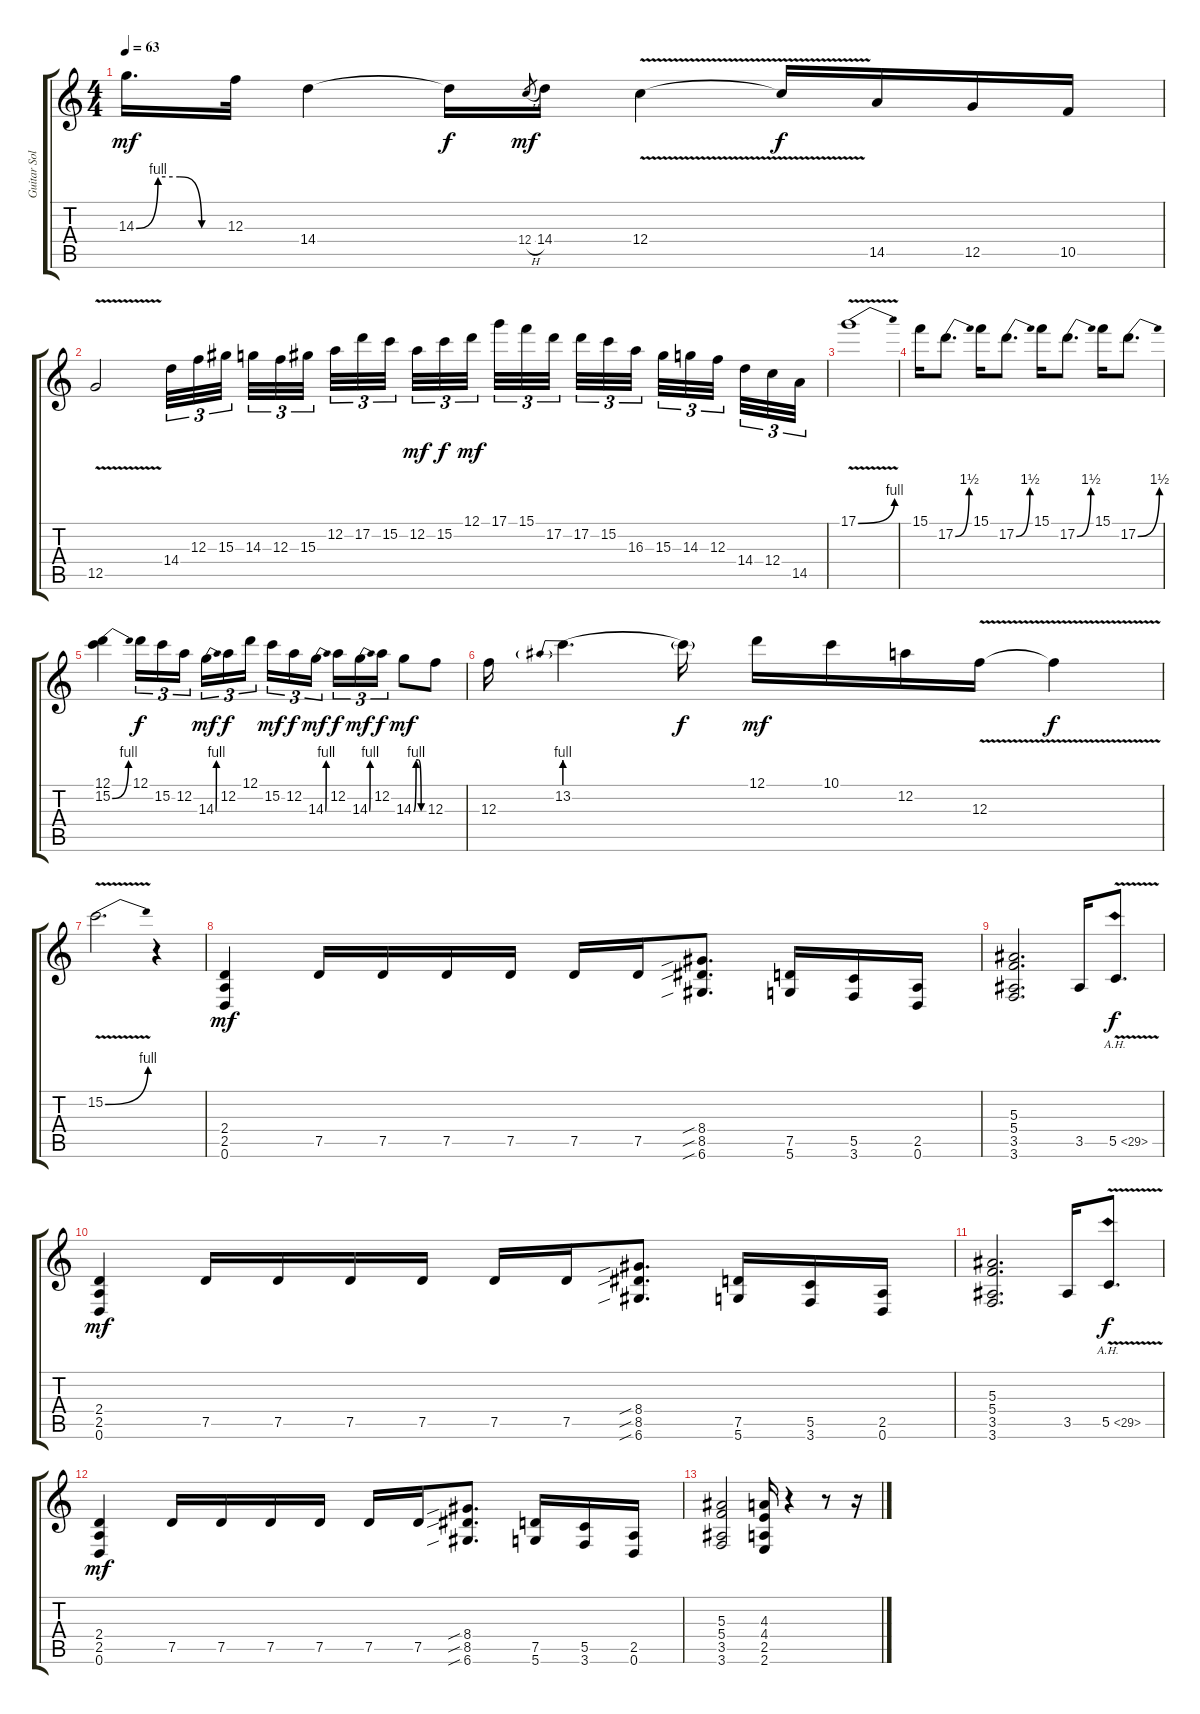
\track ("Guitar Solo" "Guitar Sol") {instrument distortionguitar}
\staff {score tabs}
\tuning (D4 A3 F3 C3 G2 D2) {hide}
\ts (4 4)
\tempo 63
\clef g2
\ks c
14.3{be (custom 0 0 15 4 30 4 45 0 60 0)}.16{d dy mf} 12.3.32 14.4.4 14.4{t}.16{dy f} 12.4{h}.8{gr dy mf} 14.4.16 12.4{v}.4 12.4{t}.16{dy f} 14.5.16 12.5.16 10.5.16 |
12.5{v}.2 14.4.32{tu (3 2)} 12.3.32{tu (3 2)} 15.3.32{tu (3 2) beam splitsecondary} 14.3.32{tu (3 2)} 12.3.32{tu (3 2)} 15.3.32{tu (3 2) beam splitsecondary} 12.2.32{tu (3 2)} 17.2.32{tu (3 2)} 15.2.32{tu (3 2) beam splitsecondary} 12.2.32{tu (3 2) dy mf} 15.2.32{tu (3 2) dy f} 12.1.32{tu (3 2) dy mf} 17.1.32{tu (3 2)} 15.1.32{tu (3 2)} 17.2.32{tu (3 2) beam splitsecondary} 17.2.32{tu (3 2)} 15.2.32{tu (3 2)} 16.3.32{tu (3 2) beam splitsecondary} 15.3.32{tu (3 2)} 14.3.32{tu (3 2)} 12.3.32{tu (3 2) beam splitsecondary} 14.4.32{tu (3 2)} 12.4.32{tu (3 2)} 14.5.32{tu (3 2)} |
17.1{be (bend 0 0 60 4) v}.1 |
15.1.16 17.2{be (bend 0 0 60 6)}.8{d} 15.1.16 17.2{be (bend 0 0 60 6)}.8{d} 15.1.16 17.2{be (bend 0 0 60 6)}.8{d} 15.1.16 17.2{be (bend 0 0 60 6)}.8{d} |
(12.1 15.2{be (bend 0 0 60 4)}).4 12.1.16{tu (3 2) dy f} 15.2.16{tu (3 2)} 12.2.16{tu (3 2) beam splitsecondary} 14.3{be (bend 0 0 60 4)}.16{tu (3 2) dy mf} 12.2.16{tu (3 2) dy f} 12.1.16{tu (3 2)} 15.2.16{tu (3 2) dy mf} 12.2.16{tu (3 2) dy f} 14.3{be (bend 0 0 60 4)}.16{tu (3 2) dy mf beam splitsecondary} 12.2.16{tu (3 2) dy f} 14.3{be (bend 0 0 60 4)}.16{tu (3 2) dy mf} 12.2.16{tu (3 2) dy f} 14.3{be (custom 0 0 15 4 30 4 45 0 60 0)}.8{dy mf} 12.3.8 |
12.3.16 13.2{be (prebend 0 4 60 4)}.4{d} 13.2{t}.16{dy f} 12.1.16{dy mf} 10.1.16 12.2.16 12.3{v}.16 12.3{t}.4{dy f} |
15.2{be (bend 0 0 60 4) v}.2{d} r.4 |
(2.4 2.5 0.6).4{dy mf} 7.5.16 7.5.16 7.5.16 7.5.16 7.5.16 7.5.16 (8.4{sib} 8.5{sib} 6.6{sib}).8{d} (7.5 5.6).16 (5.5 3.6).16 (2.5 0.6).16 |
(5.3 5.4 3.5 3.6).2{d} 3.5.16 5.5{ah 24 v}.8{d dy f} |
(2.4 2.5 0.6).4{dy mf} 7.5.16 7.5.16 7.5.16 7.5.16 7.5.16 7.5.16 (8.4{sib} 8.5{sib} 6.6{sib}).8{d} (7.5 5.6).16 (5.5 3.6).16 (2.5 0.6).16 |
(5.3 5.4 3.5 3.6).2{d} 3.5.16 5.5{ah 24 v}.8{d dy f} |
(2.4 2.5 0.6).4{dy mf} 7.5.16 7.5.16 7.5.16 7.5.16 7.5.16 7.5.16 (8.4{sib} 8.5{sib} 6.6{sib}).8{d} (7.5 5.6).16 (5.5 3.6).16 (2.5 0.6).16 |
(5.3 5.4 3.5 3.6).2 (4.3 4.4 2.5 2.6).16 r.4 r.8 r.16
